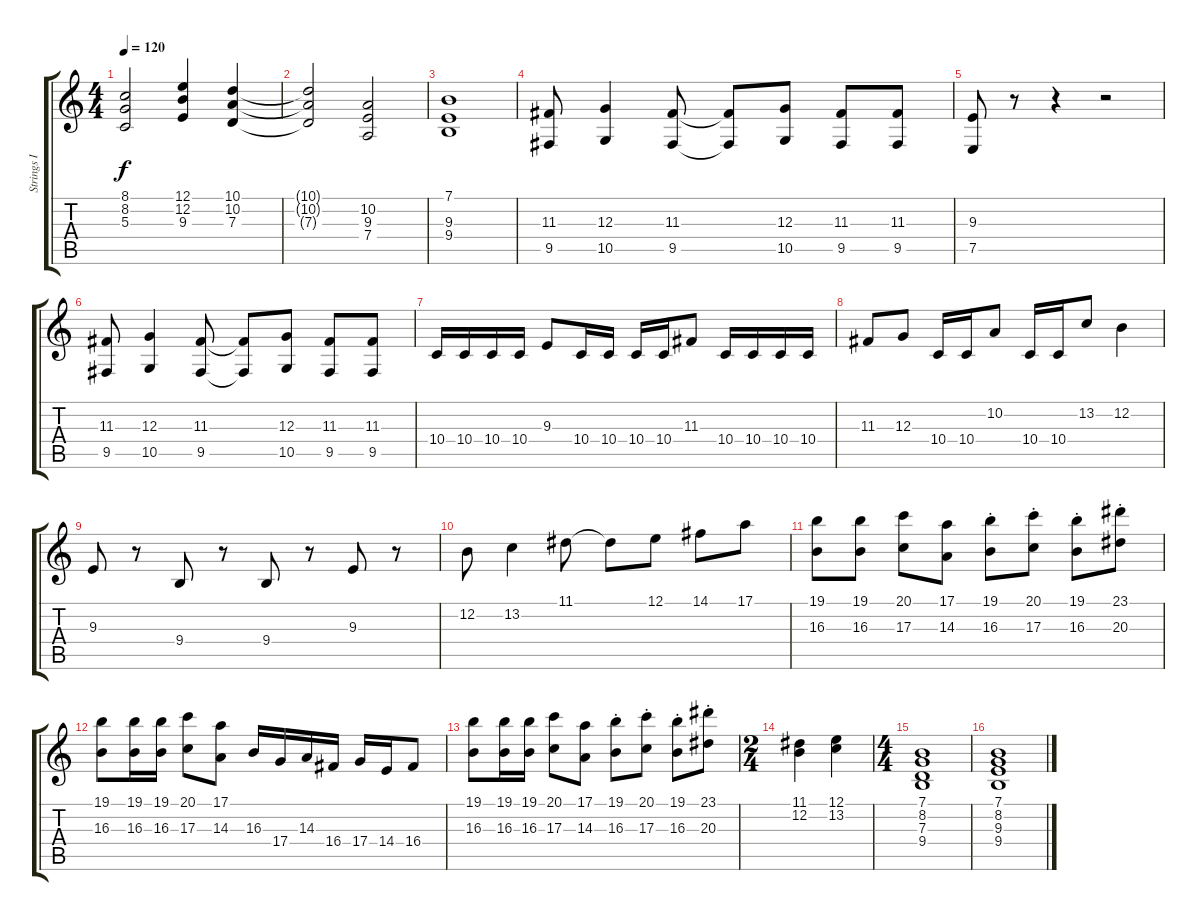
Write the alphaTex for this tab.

\track ("Strings I" "Strings I") {instrument stringensemble1}
\staff {score tabs}
\tuning (E4 B3 G3 D3 A2 E2) {hide}
\ts (4 4)
\tempo 120
\clef g2
\ks c
(8.1 8.2 5.3).2{dy f} (12.1 12.2 9.3).4 (10.1 10.2 7.3).4 |
(10.1{t} 10.2{t} 7.3{t}).2 (10.2 9.3 7.4).2 |
(7.1 9.3 9.4).1 |
(11.3 9.5).8 (12.3 10.5).4 (11.3 9.5).8 (11.3{t} 9.5{t}).8 (12.3 10.5).8 (11.3 9.5).8 (11.3 9.5).8 |
(9.3 7.5).8 r.8 r.4 r.2 |
(11.3 9.5).8 (12.3 10.5).4 (11.3 9.5).8 (11.3{t} 9.5{t}).8 (12.3 10.5).8 (11.3 9.5).8 (11.3 9.5).8 |
10.4.16 10.4.16 10.4.16 10.4.16 9.3.8 10.4.16 10.4.16 10.4.16 10.4.16 11.3.8 10.4.16 10.4.16 10.4.16 10.4.16 |
11.3.8 12.3.8 10.4.16 10.4.16 10.2.8 10.4.16 10.4.16 13.2.8 12.2.4 |
9.3.8 r.8 9.4.8 r.8 9.4.8 r.8 9.3.8 r.8 |
12.2.8 13.2.4 11.1.8 11.1{t}.8 12.1.8 14.1.8 17.1.8 |
(19.1 16.3).8 (19.1 16.3).8 (20.1 17.3).8 (17.1 14.3).8 (19.1{st} 16.3{st}).8 (20.1{st} 17.3{st}).8 (19.1{st} 16.3{st}).8 (23.1{st} 20.3{st}).8 |
(19.1 16.3).8 (19.1 16.3).16 (19.1 16.3).16 (20.1 17.3).8 (17.1 14.3).8 16.3.16 17.4.16 14.3.16 16.4.16 17.4.16 14.4.16 16.4.8 |
(19.1 16.3).8 (19.1 16.3).16 (19.1 16.3).16 (20.1 17.3).8 (17.1 14.3).8 (19.1{st} 16.3{st}).8 (20.1{st} 17.3{st}).8 (19.1{st} 16.3{st}).8 (23.1{st} 20.3{st}).8 |
\ts (2 4)
(11.1 12.2).4 (12.1 13.2).4 |
\ts (4 4)
(7.1 8.2 7.3 9.4).1 |
(7.1 8.2 9.3 9.4).1
